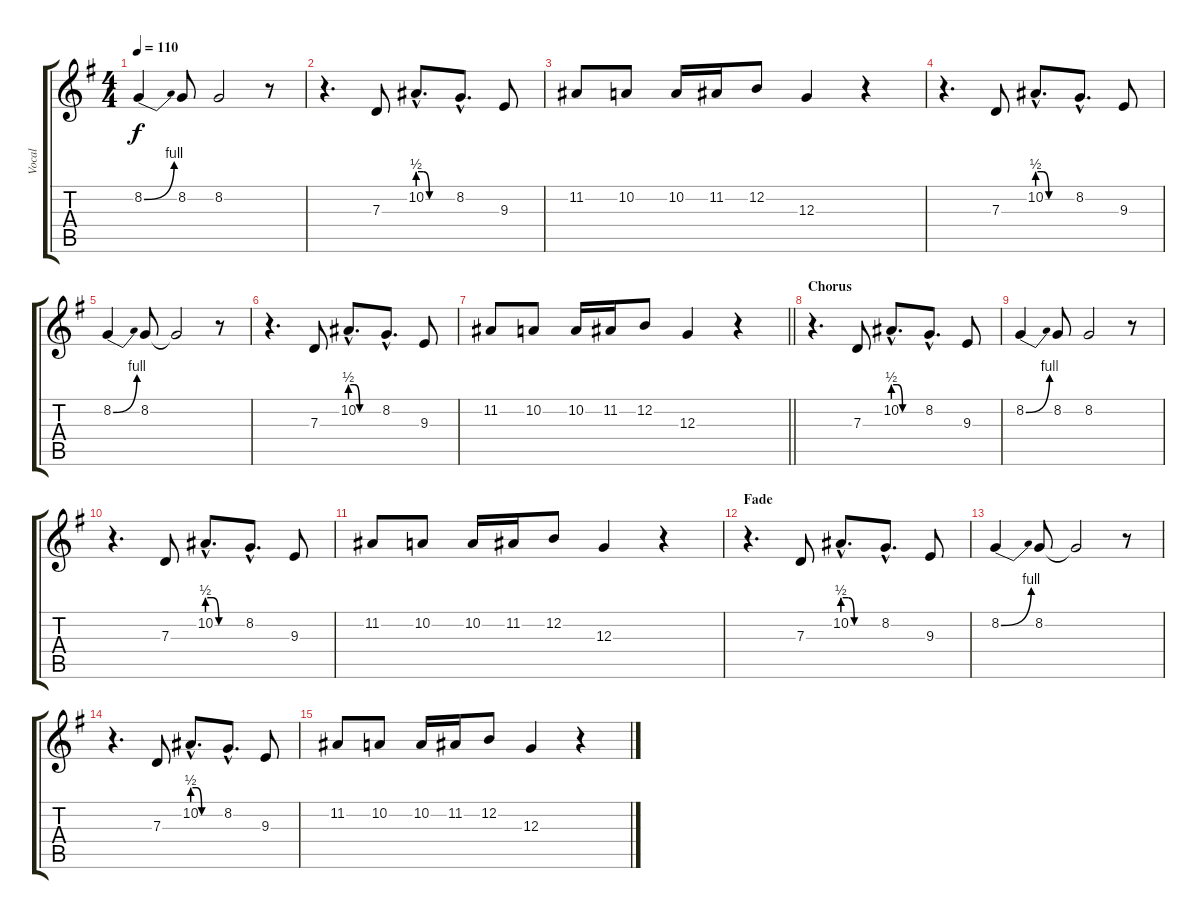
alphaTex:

\track ("Vocal" "Vocal") {instrument lead2sawtooth}
\staff {score tabs}
\tuning (E4 B3 G3 D3 A2 E2) {hide}
\ts (4 4)
\tempo 110
\clef g2
\ks g
8.2{be (bend 0 0 60 4)}.4{dy f} 8.2.8 8.2.2 r.8 |
r.4{d} 7.3.8 10.2{be (custom 0 2 10 2 20 0 40 0 60 0) hac}.8{d} 8.2{hac}.8{d} 9.3.8 |
11.2.8 10.2.8 10.2.16 11.2.16 12.2.8 12.3.4 r.4 |
r.4{d} 7.3.8 10.2{be (custom 0 2 10 2 20 0 40 0 60 0) hac}.8{d} 8.2{hac}.8{d} 9.3.8 |
8.2{be (bend 0 0 60 4)}.4 8.2.8 8.2{t}.2 r.8 |
r.4{d} 7.3.8 10.2{be (custom 0 2 10 2 20 0 40 0 60 0) hac}.8{d} 8.2{hac}.8{d} 9.3.8 |
\barLineRight lightlight
11.2.8 10.2.8 10.2.16 11.2.16 12.2.8 12.3.4 r.4 |
\section ("" "Chorus")
r.4{d} 7.3.8 10.2{be (custom 0 2 10 2 20 0 40 0 60 0) hac}.8{d} 8.2{hac}.8{d} 9.3.8 |
8.2{be (bend 0 0 60 4)}.4 8.2.8 8.2.2 r.8 |
r.4{d} 7.3.8 10.2{be (custom 0 2 10 2 20 0 40 0 60 0) hac}.8{d} 8.2{hac}.8{d} 9.3.8 |
11.2.8 10.2.8 10.2.16 11.2.16 12.2.8 12.3.4 r.4 |
\section ("" "Fade")
r.4{d volume 0} 7.3.8 10.2{be (custom 0 2 10 2 20 0 40 0 60 0) hac}.8{d} 8.2{hac}.8{d} 9.3.8 |
8.2{be (bend 0 0 60 4)}.4 8.2.8 8.2{t}.2 r.8 |
r.4{d} 7.3.8 10.2{be (custom 0 2 10 2 20 0 40 0 60 0) hac}.8{d} 8.2{hac}.8{d} 9.3.8 |
11.2.8 10.2.8 10.2.16 11.2.16 12.2.8 12.3.4 r.4
